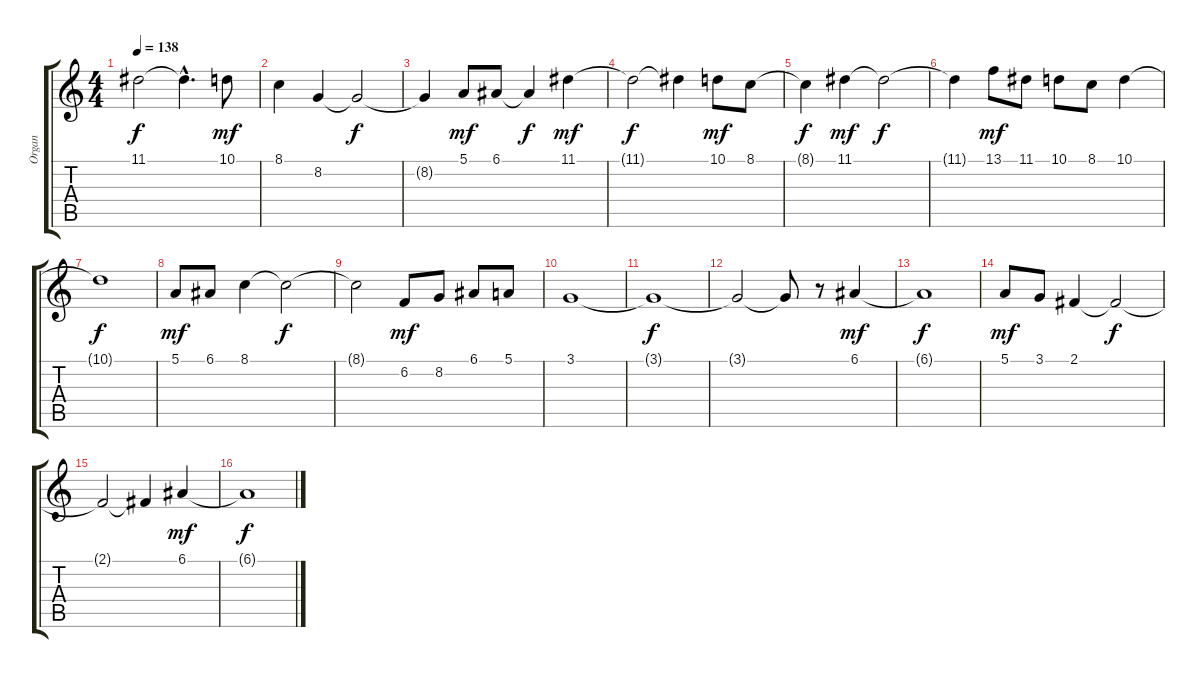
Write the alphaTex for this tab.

\track ("Organ" "Organ") {instrument frenchhorn}
\staff {score tabs}
\tuning (E4 B3 G3 D3 A2 E2) {hide}
\ts (4 4)
\tempo 138
\clef g2
\ks c
11.1{t}.2{dy f} 11.1{hac t}.4{d} 10.1.8{dy mf} |
8.1.4 8.2.4 8.2{t}.2{dy f} |
8.2{t}.4 5.1.8{dy mf} 6.1.8 6.1{t}.4{dy f} 11.1.4{dy mf} |
11.1{t}.2{dy f} 11.1{t}.4 10.1.8{dy mf} 8.1.8 |
8.1{t}.4{dy f} 11.1.4{dy mf} 11.1{t}.2{dy f} |
11.1{t}.4 13.1.8{dy mf} 11.1.8 10.1.8 8.1.8 10.1.4 |
10.1{t}.1{dy f} |
5.1.8{dy mf} 6.1.8 8.1.4 8.1{t}.2{dy f} |
8.1{t}.2 6.2.8{dy mf} 8.2.8 6.1.8 5.1.8 |
3.1.1 |
3.1{t}.1{dy f} |
3.1{t}.2 3.1{t}.8 r.8 6.1.4{dy mf} |
6.1{t}.1{dy f} |
5.1.8{dy mf} 3.1.8 2.1.4 2.1{t}.2{dy f} |
2.1{t}.2 2.1{t}.4 6.1.4{dy mf} |
6.1{t}.1{dy f}
